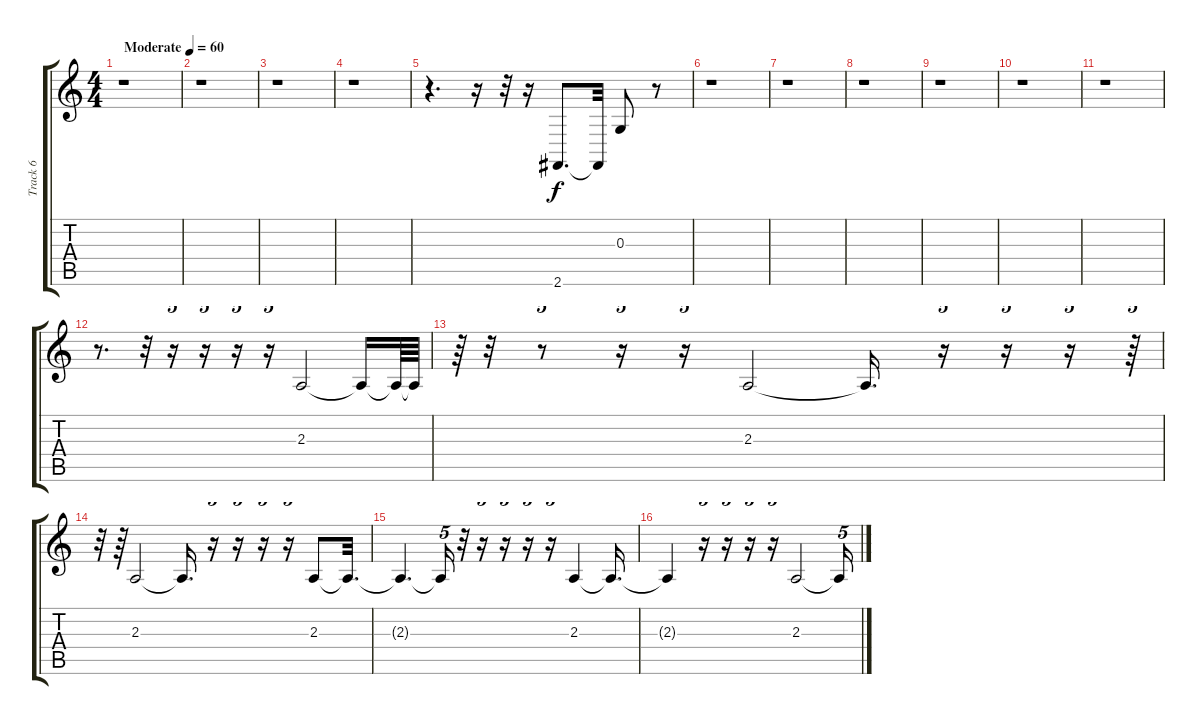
\track ("Track 6" "Track 6") {instrument celesta}
\staff {score tabs}
\tuning (E4 B3 G3 D3 A2 E2) {hide}
\ts (4 4)
\tempo (60 "Moderate")
\clef g2
\ks c
r.1{dy f instrument celesta} |
r.1 |
r.1 |
r.1 |
r.4{d} r.16{volume 4 balance 16} r.32 r.16 2.6.8{d} 2.6{t}.32 0.3.8 r.8 |
r.1 |
r.1 |
r.1 |
r.1 |
r.1 |
r.1 |
r.8{d} r.32 r.16{tu (5 4)} r.16{tu (5 4) volume 4 balance 0} r.16{tu (5 4) volume 6 balance 16} r.16{tu (5 4) volume 4 balance 0} 2.3.2{volume 8 balance 8} 2.3{t}.16 2.3{t}.64 2.3{t}.64 |
r.64{tu (5 4)} r.32 r.8{tu (5 4) volume 8 balance 12} r.16{tu (5 4) volume 6 balance 16} r.16{tu (5 4) volume 4 balance 0} 2.3.2{volume 8 balance 8} 2.3{t}.16{d} r.16{tu (5 4) volume 8 balance 12} r.16{tu (5 4) volume 4 balance 0} r.16{tu (5 4) volume 6 balance 16} r.64{tu (5 4) volume 4 balance 0} |
r.32 r.64 2.3.2{volume 8 balance 8} 2.3{t}.16{d} r.16{tu (5 4) volume 8 balance 12} r.16{tu (5 4) volume 4 balance 0} r.16{tu (5 4) volume 6 balance 16} r.16{tu (5 4) volume 4 balance 0} 2.3.8{volume 8 balance 8} 2.3{t}.32{d} |
2.3{t}.4{d} 2.3{t}.16{tu (5 4)} r.32 r.16{tu (5 4) volume 8 balance 12} r.16{tu (5 4) volume 4 balance 0} r.16{tu (5 4) volume 6 balance 16} r.16{tu (5 4) volume 4 balance 0} 2.3.4{volume 8 balance 8} 2.3{t}.16{d} |
2.3{t}.4 r.16{tu (5 4) volume 8 balance 12} r.16{tu (5 4) volume 4 balance 0} r.16{tu (5 4) volume 6 balance 16} r.16{tu (5 4) volume 4 balance 0} 2.3.2{volume 8 balance 8} 2.3{t}.16{tu (5 4)}
